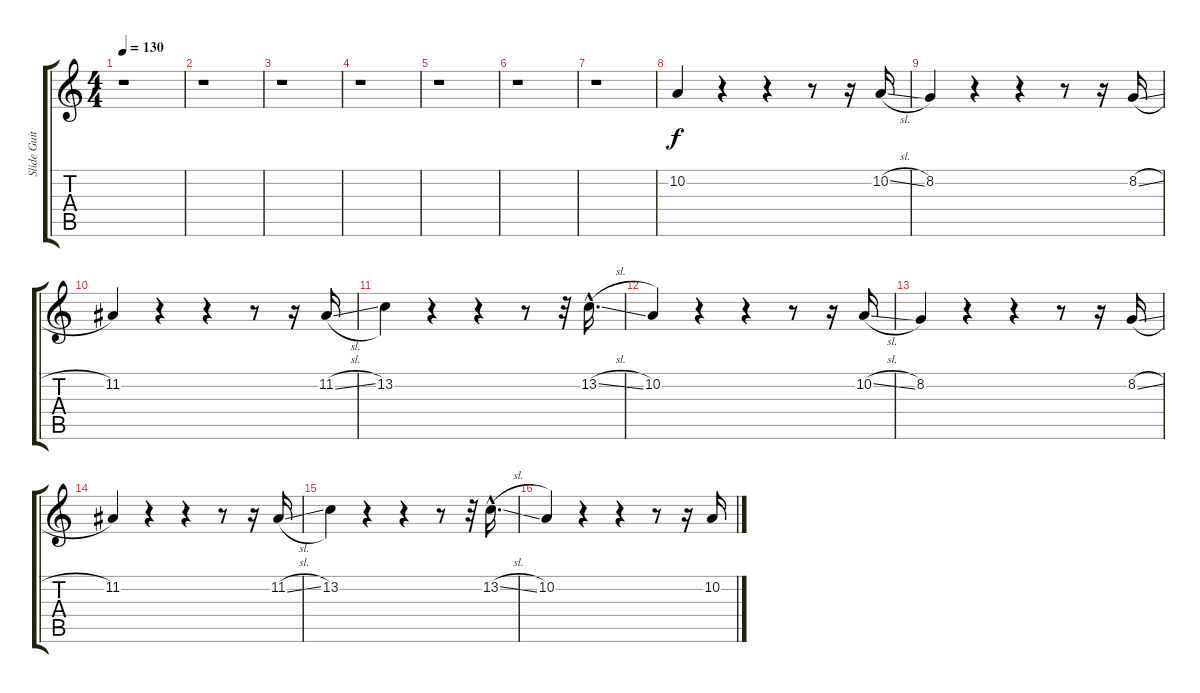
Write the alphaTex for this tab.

\track ("Slide Guitar w/ Chorus" "Slide Guit") {instrument lead1square}
\staff {score tabs}
\tuning (E4 B3 G3 D3 A2 E2) {hide}
\ts (4 4)
\tempo 130
\clef g2
\ks c
r.1{dy f} |
r.1 |
r.1 |
r.1 |
r.1 |
r.1 |
r.1 |
10.2.4 r.4 r.4 r.8 r.16 10.2{sl}.16 |
8.2.4 r.4 r.4 r.8 r.16 8.2{sl}.16 |
11.2.4 r.4 r.4 r.8 r.16 11.2{sl}.16 |
13.2.4 r.4 r.4 r.8 r.32 13.2{sl hac}.16{d} |
10.2.4 r.4 r.4 r.8 r.16 10.2{sl}.16 |
8.2.4 r.4 r.4 r.8 r.16 8.2{sl}.16 |
11.2.4 r.4 r.4 r.8 r.16 11.2{sl}.16 |
13.2.4 r.4 r.4 r.8 r.32 13.2{sl hac}.16{d} |
10.2.4 r.4 r.4 r.8 r.16 10.2{sl}.16
